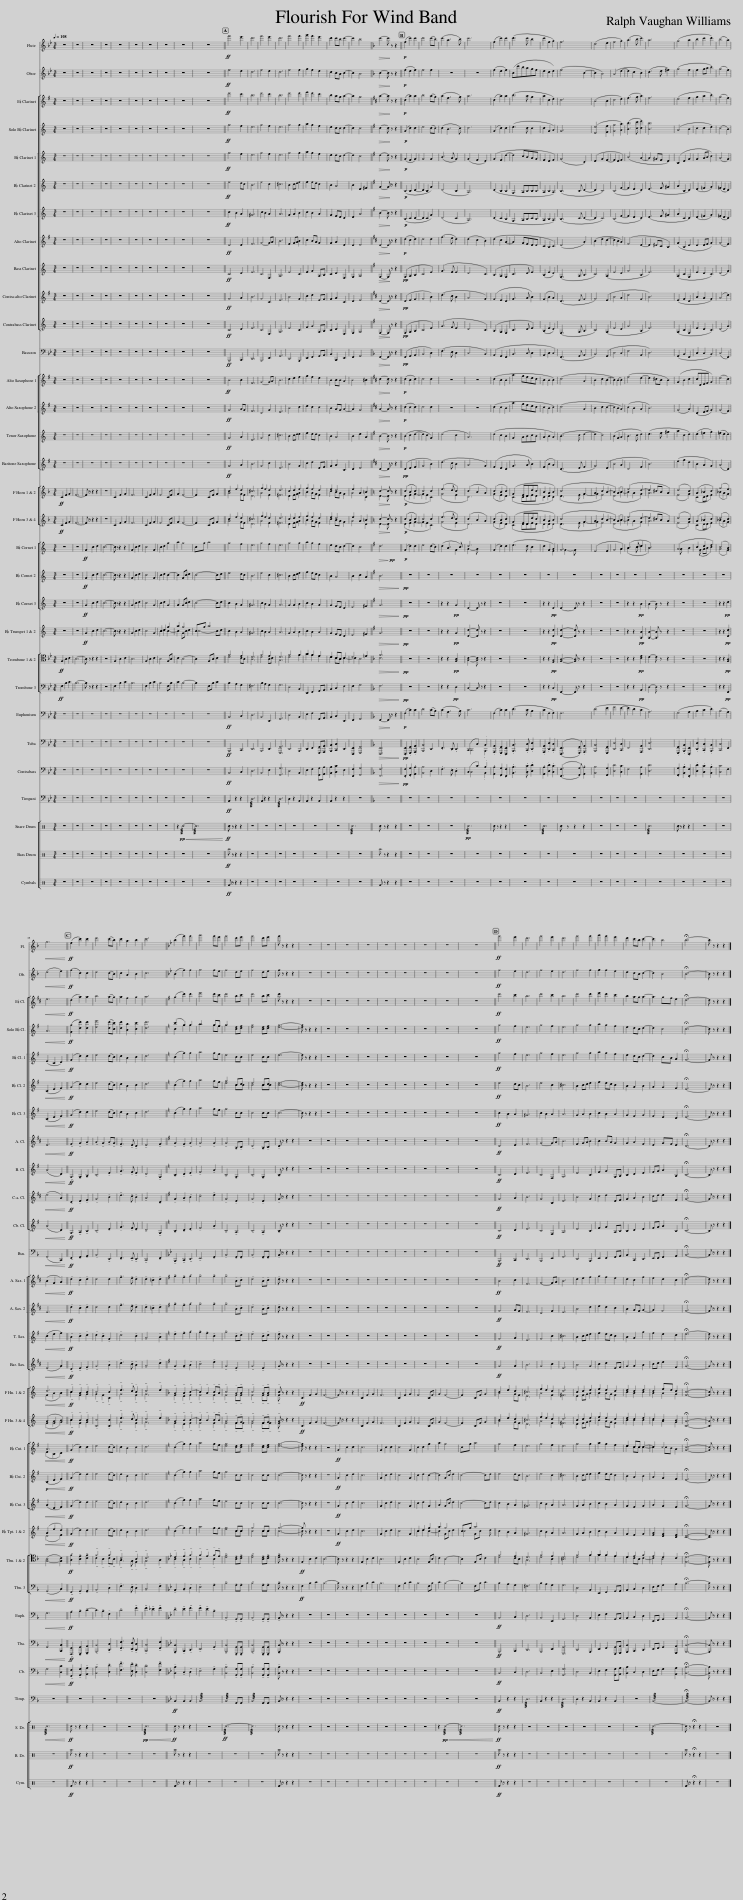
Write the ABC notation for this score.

X:1
%%score 1 2 [ 3 ( 4 5 ) [ 6 ( 7 8 ) 9 ] 10 11 12 13 ] 14 [ [ 15 16 ] 17 18 ] [ ( 19 20 ) ( 21 22 ) ] [ ( 23 24 ) 25 26 ] ( 27 28 ) [ ( 29 30 ) 31 ] 32 ( 33 34 ) ( 35 36 ) 37 [ 38 39 40 ]
L:1/8
Q:1/4=108
M:3/4
I:linebreak $
K:Bb
V:1 treble
V:2 treble
V:3 treble transpose=3
V:4 treble transpose=-2
V:5 treble transpose="-2 "
V:6 treble transpose=-2
V:7 treble transpose=-2
V:8 treble transpose="-2 "
V:9 treble transpose=-2
V:10 treble transpose=-9
V:11 treble transpose=-14
V:12 treble transpose=-21
V:13 treble transpose=-26
V:14 bass
V:15 treble transpose=-9
V:16 treble transpose=-9
V:17 treble transpose=-14
V:18 treble transpose=-21
V:19 treble transpose=-7
V:20 treble transpose="-7 "
V:21 treble transpose=-7
V:22 treble transpose="-7 "
V:23 treble transpose=-2
V:24 treble transpose="-2 "
V:25 treble transpose=-2
V:26 treble transpose=-2
V:27 treble transpose=-2
V:28 treble transpose="-2 "
V:29 tenor
V:30 tenor
V:31 bass
V:32 bass
V:33 bass
V:34 bass
V:35 bass transpose=-12
V:36 bass transpose="-12 "
V:37 bass
V:38 perc
K:none
V:39 perc
K:none
V:40 perc
K:none
V:1
 z6 | z6 | z6 | z6 | z6 | %5
 z6 | z6 | z6 | z6 | z6 || %10
!ff! f'4 e'2 | d'6 | f'4 e'2 | d'6 | f'4 f'2 | %15
 g'2 f'2 e'2 | d'2 c'b c'2- | c'2 b4 ||[K:F]!>(! c'2- c'!>)! z z2 ||!p! (f2 c'2) c'2 | %20
 d'4 (c'b) | (c'2 a3 b) | c'6 | (f2 c'2) c'2 | (d'3 c' b2 | %25
 c'2 f2 g2) | f6 | (d4 e2 | f4 g2) | (a3 b c'2) | %30
 a6 | (g4 a2 | b2 c'2 d'2) | (b4 a2) |$!<(! g6!<)! || %35
!ff! (f2 c'2) c'2 | d'4 (c'b) | c'2 a2 b2 | c'6 ||[K:Bb] (b2 f'2) f'2 | %40
 g'4 f'e' | f'4 d'e' | f'4 d'e' | f' z z2 z2 | z6 | %45
 z6 | z6 | z6 | z6 | z6 | %50
 z6 | z6 | z6 ||!ff! f'4 e'2 | d'6 | %55
 f'4 e'2 | d'6 | f'4 f'2 | g'2 f'2 e'2 |[Q:1/4=104] d'2[Q:1/4=100] c'b[Q:1/4=96] c'2- | %60
[Q:1/4=92] c'2[Q:1/4=88] b4[Q:1/4=84] |[Q:1/4=80] !fermata!b6- | b z z2 z2 |] %63
V:2
 z6 | z6 | z6 | z6 | z6 | %5
 z6 | z6 | z6 | z6 | z6 || %10
!ff! f4 e2 | d6 | f4 e2 | d6 | f4 f2 | %15
 g2 f2 e2 | d2 cB c2- | c2 B4 ||[K:F]!>(! c2- c!>)! z z2 ||!p! (f2 e2 f2) | %20
 f4 f2 | z6 | z6 | (f2 e2 f2) | (cc'bagf | %25
 e2 d2 e2) | (f4 c2- | c2 B4) | (A4 e2- | e2 d2 c2) | %30
 (d3 e ^f2) | (g4 f2 | f2 ga b2) | (g4 f2) |$!<(! (d4 e2)!<)! || %35
!ff! (f2 c2) c2 | d4 (cB) | c2 A2 B2 | c6 ||[K:Bb] (B2 f2) f2 | %40
 g4 fe | f4 de | f4 de | f z z2 z2 | z6 | %45
 z6 | z6 | z6 | z6 | z6 | %50
 z6 | z6 | z6 ||!ff! f4 e2 | d6 | %55
 f4 e2 | d6 | f4 f2 | g2 f2 e2 | d2 cB c2- | %60
 c2 B4 | !fermata!B6- | B z z2 z2 |] %63
V:3
[K:G] z6 | z6 | z6 | z6 | z6 | %5
 z6 | z6 | z6 | z6 | z6 || %10
!ff! d'4 c'2 | b6 | d'4 c'2 | b6 | d'4 d'2 | %15
 e'2 d'2 c'2 | b2 ag a2- | a2 g4 ||[K:D]!>(! a2- a!>)! z z2 ||!p! (d2 a2) a2 | %20
 b4 (ag) | (a2 f3 g) | a6 | (d2 a2) a2 | (b3 a g2 | %25
 a2 d2 e2) | d6 | (B4 c2 | d4 e2) | (f3 g a2) | %30
 f6 | (e4 f2 | g2 a2 b2) | (g4 f2) |$!<(! e6!<)! || %35
!ff! (d2 a2) a2 | b4 (ag) | a2 f2 g2 | a6 ||[K:G] (g2 d'2) d'2 | %40
 e'4 d'c' | d'4 bc' | d'4 bc' | d' z z2 z2 | z6 | %45
 z6 | z6 | z6 | z6 | z6 | %50
 z6 | z6 | z6 ||!ff! d'4 c'2 | b6 | %55
 d'4 c'2 | b6 | d'4 d'2 | e'2 d'2 c'2 | b2 ag a2- | %60
 a2 g!fermata!f !fermata!e2 | !fermata!d6- | d z z2 z2 |] %63
V:4
[K:C] z6 | z6 | z6 | z6 | z6 | %5
 z6 | z6 | z6 | z6 | z6 || %10
!ff! g4 f2 | e6 | g4 f2 | e6 | g4 g2 | %15
 a2 g2 f2 | e2 dc d2- | d2 c4 ||[K:G]!>(! d2- d!>)! z z2 ||!p! (G2 d2) d2 | %20
 e4 (dc) | (d2 B3 c) | d6 | (G2 d2) d2 | (e3 d c2 | %25
 d2 G2 A2) | G6 | ([Ee]4 [Ff]2 | [Gg]4 [Aa]2) | ([Bb]3 [cc'] [dd']2) | %30
 [Bb]6 | (A4 B2 | c2 d2 e2) | (c4 B2) |$!<(! A6!<)! || %35
!ff! ([Gg]2 [dd']2) [dd']2 | [ee']4 ([dd'][cc']) | [dd']2 [Bb]2 [cc']2 | [dd']6 ||[K:C] (c'2 g2) g2 | %40
 a4 gf | g4 [ce][df] | [eg]4 [ce][df] | [eg]6- | [eg] z z2 z2 | %45
 z6 | z6 | z6 | z6 | z6 | %50
 z6 | z6 | z6 ||!ff! g4 f2 | e6 | %55
 g4 f2 | e6 | g4 g2 | a2 g2 f2 | e2 dc d2- | %60
 d2 c4 | !fermata!c6- | c z z2 z2 |] %63
V:5
[K:C] x6 | x6 | x6 | x6 | x6 | %5
 x6 | x6 | x6 | x6 | x6 || %10
 x6 | x6 | x6 | x6 | x6 | %15
 x6 | x6 | x6 ||[K:G] x6 || x6 | %20
 x6 | x6 | x6 | x6 | x6 | %25
 x6 | x6 | x6 | x6 | x6 | %30
 x6 | x6 | x6 | x6 |$ x6 || %35
 x6 | x6 | x6 | x6 ||[K:C] c2 g2 g2 | %40
 a4 gf | g4 x2 | x6 | x6 | x6 | %45
 x6 | x6 | x6 | x6 | x6 | %50
 x6 | x6 | x6 || x6 | x6 | %55
 x6 | x6 | x6 | x6 | x6 | %60
 x6 | x6 | x6 |] %63
V:6
[K:C] z6 | z6 | z6 | z6 | z6 | %5
 z6 | z6 | z6 | z6 | z6 || %10
!ff! g4 f2 | e6 | g4 f2 | e6 | g4 g2 | %15
 a2 g2 f2 | e2 dc d2- | d2 c4 ||[K:G]!>(! d2- d!>)! z z2 ||!p! (G2 F2 G2) | %20
 G4 G2 | (B3 A G2) | (G2 F2 E2) | (G2 F2 d2- | d2 cBAG | %25
 F2 E2 F2) | (G4 D2) | (E2 G2 F2- | F2 E2 F2) | (B4 A2- | %30
 A2 ^GF E2) | (C2 E2 G2 | G2 AB c2) | (A4 G2) |$!<(! (E2 C2 D2)!<)! || %35
!ff! (G2 d2) d2 | e4 (dc) | d2 B2 c2 | d6 ||[K:C] (c2 g2) g2 | %40
 a4 gf | e4 cc | e4 cc | e6- | e z z2 z2 | %45
 z6 | z6 | z6 | z6 | z6 | %50
 z6 | z6 | z6 ||!ff! g4 f2 | e6 | %55
 g4 f2 | e6 | g4 g2 | a2 g2 f2 | e2 dc d2- | %60
 d2 cB A2 | !fermata!G6- | G z z2 z2 |] %63
V:7
[K:C] z6 | z6 | z6 | z6 | z6 | %5
 z6 | z6 | z6 | z6 | z6 || %10
!ff! e4 dc | B6 | e4 c2 | ^c6 | B2 cd e2 | %15
 f2 ed c2 | B2 A4 | B2 E2 ^F2 ||[K:G]!>(! G2- G!>)! z z2 ||!p! (B,2 C2 D2- | %20
 D2 C2 G2) | (D4 C2 | A,6) | (D2 C2 B,2 | G,2 A,B,CB, | %25
 A,2 B,2 A,2) | (B,3 C D2- | D2 C4) | (B,4 F2- | F2 E2 D2) | %30
 (E3 F ^G2 | A2 C2 D2) | (E2 =F2 G2) | (=F2 E2 D2) |$!<(! (C2 E2 F2)!<)! || %35
!ff! (G2 d2) d2 | e4 (dc) | d2 B2 c2 | d6 ||[K:C] (c2 g2) g2 | %40
 a4 gf | g4 cd | e4 cd | [ce]6- | [ce] z z2 z2 | %45
 z6 | z6 | z6 | z6 | z6 | %50
 z6 | z6 | z6 ||!ff! e4 dc | B6 | %55
 e4 c2 | ^c6 | B2 cd e2 | f2 ed c2 | B2 A2 B2 | %60
 A2 G2 F2 | !fermata!E6- | E z z2 z2 |] %63
V:8
[K:C] x6 | x6 | x6 | x6 | x6 | %5
 x6 | x6 | x6 | x6 | x6 || %10
 x6 | x6 | x6 | x6 | x6 | %15
 x6 | x6 | x6 ||[K:G] x6 || x6 | %20
 x6 | x6 | x6 | x6 | x6 | %25
 x6 | x6 | x6 | x6 | x6 | %30
 x6 | x6 | x6 | x6 |$ x6 || %35
 x6 | x6 | x6 | x6 ||[K:C] x6 | %40
 x6 | e4 cc | c4 cc | x6 | x6 | %45
 x6 | x6 | x6 | x6 | x6 | %50
 x6 | x6 | x6 || x6 | x6 | %55
 x6 | x6 | x6 | x6 | x6 | %60
 x6 | x6 | x6 |] %63
V:9
[K:C] z6 | z6 | z6 | z6 | z6 | %5
 z6 | z6 | z6 | z6 | z6 || %10
!ff! c2 B2 A2 | ^G6 | c2 B2 A2 | A6 | G2 A2 B2 | %15
 c2 B2 A2 | G2 FE D2 | E2 A4 ||[K:G]!>(! B2- B!>)! z z2 ||!p! (B,2 C2 D2- | %20
 D2 C2 G2) | (D4 C2 | A,6) | (D2 C2 B,2 | G,2 A,B,CB, | %25
 A,2 B,2 A,2) | (B,3 C D2- | D2 C4) | (B,4 F2- | F2 E2 D2) | %30
 (E3 F ^G2 | A2 C2 D2) | (E2 =F2 G2) | (=F2 E2 D2) |$!<(! (C2 E2 F2)!<)! || %35
!ff! (G2 d2) d2 | e4 (dc) | d2 B2 c2 | d6 ||[K:C] (c2 g2) g2 | %40
 a4 gf | g4 cc | c4 cc | c6- | c z z2 z2 | %45
 z6 | z6 | z6 | z6 | z6 | %50
 z6 | z6 | z6 ||!ff! c2 B2 A2 | ^G6 | %55
 c2 B2 A2 | A6 | G2 A2 B2 | c2 B2 A2 | G2 F2 G2 | %60
 F2 E2 D2 | !fermata!E6- | E z z2 z2 |] %63
V:10
[K:G] z6 | z6 | z6 | z6 | z6 | %5
 z6 | z6 | z6 | z6 | z6 || %10
!ff! D4 E2 | F6 | G4- GA | B6 | F2 GA B2 | %15
 c2 BA G2 | G2 A2 E2 | D2 E4 ||[K:D]!>(! D2- D!>)! z z2 ||!p! (d2 c2 d2) | %20
 d4 d2 | (f3 e d2) | (d2 c2 B2) | (d2 c2 A2- | A2 GFED | %25
 C2 B,2 C2) | (D4 A2) | (B2 d2 c2- | c2 B2 A2) | (F4 E2- | %30
 E2 ^DC B,2) | (G2 B,2 D2 | D2 EF G2) | (G4 F2) |$!<(! E6!<)! || %35
!ff! !tenuto!F2 !tenuto!G2 !tenuto!A2 | !tenuto!A2 !tenuto!G2 !tenuto!A!tenuto!G | !tenuto!F3 !tenuto!E !tenuto!D2 | !tenuto!E4 !tenuto!F2 ||[K:G] !tenuto!G2 !tenuto!F2 !tenuto!G2 | %40
 !tenuto!G4 !tenuto!G2 | !tenuto!G4 !tenuto!B,!tenuto!C | !tenuto!D4 !tenuto!B,!tenuto!C | !tenuto!D z z2 z2 | z6 | %45
 z6 | z6 | z6 | z6 | z6 | %50
 z6 | z6 | z6 ||!ff! D4 E2 | F6 | %55
 G4- GA | B6 | F2 GA B2 | c2 BA G2 | G2 A2 F2 | %60
 E2 GF E2 | !fermata!D6- | D z z2 z2 |] %63
V:11
[K:C] z6 | z6 | z6 | z6 | z6 | %5
 z6 | z6 | z6 | z6 | z6 || %10
!ff! C4 D2 | E6 | C4 F,2 | A,6 | E4 C2 | %15
 F2 G2 A,B, | C2 D2 F,2 | G,2 A,4 ||[K:G]!>(! G,2- G,!>)! z z2 ||!pp! (G,2 A,2 B,2 | %20
 C4 E2) | (G3 F E2 | D4 C2) | (B,2 A,2 G,2 | C3 D E2) | %25
 (B,2 E2 D2) | (G,3 A, B,2 | C4) (A,2 | E4 D2 | G4 B,2 | %30
 E6) | (A,2 C2 G,2 | E2 D2 C2) | (D4 G2) |$!<(! (A4 D2)!<)! || %35
!ff! !tenuto!G,2 !tenuto!A,2 !tenuto!B,2 | !tenuto!C4 !tenuto!E2 | !tenuto!G3 !tenuto!F !tenuto!E2 | !tenuto!D4 !tenuto!G,2 ||[K:C] !tenuto!C2 !tenuto!D2 !tenuto!E2 | %40
 !tenuto!F4 !tenuto!A2 | !tenuto!C4 !tenuto!A,2 | !tenuto!C4 !tenuto!A,2 | !tenuto!C z z2 z2 | z6 | %45
 z6 | z6 | z6 | z6 | z6 | %50
 z6 | z6 | z6 ||!ff! C4 D2 | E6 | %55
 C4 F,2 | A,6 | E4 C2 | F2 G2 A,B, | C2 D2 E2 | %60
 FG A2 B,2 | !fermata!C6- | C z z2 z2 |] %63
V:12
[K:G] z6 | z6 | z6 | z6 | z6 | %5
 z6 | z6 | z6 | z6 | z6 || %10
!ff! G4 A2 | B6 | G4 C2 | E6 | B4 G2 | %15
 c2 d2 EF | G2 A2 C2 | D2 E4 ||[K:D]!>(! D2- D!>)! z z2 ||!pp! (D2 E2 F2 | %20
 G4 B2) | (d3 c B2 | A4 G2) | (F2 E2 D2 | G3 A B2) | %25
 (F2 B2 A2) | (D3 E F2 | G4) (E2 | B4 A2 | d4 F2 | %30
 B6) | (E2 G2 D2 | B2 A2 G2) | (A4 d2) |$!<(! (e4 A2)!<)! || %35
!ff! !tenuto!D2 !tenuto!E2 !tenuto!F2 | !tenuto!G4 !tenuto!B2 | !tenuto!d3 !tenuto!c !tenuto!B2 | !tenuto!A4 !tenuto!D2 ||[K:G] !tenuto!G2 !tenuto!A2 !tenuto!B2 | %40
 !tenuto!c4 !tenuto!e2 | !tenuto!G4 !tenuto!E2 | !tenuto!G4 !tenuto!E2 | !tenuto!G z z2 z2 | z6 | %45
 z6 | z6 | z6 | z6 | z6 | %50
 z6 | z6 | z6 ||!ff! G4 A2 | B6 | %55
 G4 C2 | E6 | B4 G2 | c2 d2 EF | G2 A2 B2 | %60
 cd e2 F2 | !fermata!G6- | G z z2 z2 |] %63
V:13
[K:C] z6 | z6 | z6 | z6 | z6 | %5
 z6 | z6 | z6 | z6 | z6 || %10
!ff! C4 D2 | E6 | C4 F,2 | A,6 | E4 C2 | %15
 F2 G2 A,B, | C2 D2 F,2 | G,2 A,4 ||[K:G]!>(! G,2- G,!>)! z z2 ||!pp! (G,2 A,2 B,2 | %20
 C4 E2) | (G3 F E2 | D4 C2) | (B,2 A,2 G,2 | C3 D E2) | %25
 (B,2 E2 D2) | (G,3 A, B,2 | C4) (A,2 | E4 D2 | G4 B,2 | %30
 E6) | (A,2 C2 G,2 | E2 D2 C2) | (D4 G2) |$!<(! (A4 D2)!<)! || %35
!ff! !tenuto!G,2 !tenuto!A,2 !tenuto!B,2 | !tenuto!C4 !tenuto!E2 | !tenuto!G3 !tenuto!F !tenuto!E2 | !tenuto!D4 !tenuto!G,2 ||[K:C] !tenuto!C2 !tenuto!D2 !tenuto!E2 | %40
 !tenuto!F4 !tenuto!A2 | !tenuto!C4 !tenuto!A,2 | !tenuto!C4 !tenuto!A,2 | !tenuto!C z z2 z2 | z6 | %45
 z6 | z6 | z6 | z6 | z6 | %50
 z6 | z6 | z6 ||!ff! C4 D2 | E6 | %55
 C4 F,2 | A,6 | E4 C2 | F2 G2 A,B, | C2 D2 E2 | %60
 FG A2 B,2 | !fermata!C6- | C z z2 z2 |] %63
V:14
 z6 | z6 | z6 | z6 | z6 | %5
 z6 | z6 | z6 | z6 | z6 || %10
!ff! B,,,4 C,,2 | D,,6 | B,,,4 E,,2 | G,,6 | D,,4 B,,,2 | %15
 E,,2 F,,2 G,,A,, | B,,2 C,,2 E,,2 | F,,2 G,,4 ||[K:F]!>(! F,,2- F,,!>)! z z2 ||!pp! (F,,2 G,,2 A,,2 | %20
 B,,4 D,2) | (F,3 E, D,2 | C,4 B,,2) | (A,,2 G,,2 F,,2 | B,,3 C, D,2 | %25
 A,,2 D,2 C,2) | (F,,3 G,, A,,2 | B,,4) (G,,2 | D,4 C,2 | F,4 A,,2 | %30
 D,6) | (G,,2 B,,2 F,,2 | D,2 C,2 B,,2) | (C,4 F,,2) |$!<(! (G,,4 C,,2)!<)! || %35
!ff! !tenuto!F,,2 !tenuto!G,,2 !tenuto!A,,2 | !tenuto!B,,4 !tenuto!D,,2 | !tenuto!F,,3 !tenuto!E,, !tenuto!D,,2 | !tenuto!C,,4 !tenuto!F,,2 ||[K:Bb] !tenuto!B,,,2 !tenuto!C,,2 !tenuto!D,,2 | %40
 !tenuto!E,,4 !tenuto!G,,2 | !tenuto!B,,4 !tenuto!G,,!tenuto!G,, | !tenuto!B,,4 !tenuto!G,,!tenuto!G,, | !tenuto!B,, z z2 z2 | z6 | %45
 z6 | z6 | z6 | z6 | z6 | %50
 z6 | z6 | z6 ||!ff! B,,,4 C,,2 | D,,6 | %55
 B,,,4 E,,2 | G,,6 | D,,4 B,,,2 | E,,2 F,,2 G,,A,, | B,,2 C,,2 D,,2 | %60
 E,,F,, G,,2 A,,2 | !fermata!B,,6- | B,, z z2 z2 |] %63
V:15
[K:G] z6 | z6 | z6 | z6 | z6 | %5
 z6 | z6 | z6 | z6 | z6 || %10
!ff! B4 c2 | F6 | G4- GA | B6 | d2 e2 f2 | %15
 g2 f2 e2 | B2 cB A2 | B4 ^c2 ||[K:D]!>(! d2- d!>)! z z2 ||!p! (d2 c2 d2) | %20
 d4 d2 | z6 | z6 | (d2 c2 B2 | a2 gfed | %25
 c2 B2 c2) | (d4 A2 | B2 d2 c2- | c2) (B2 c2) | (f4 e2- | %30
 e2 ^dc B2) | (G2 B2 d2 | dDEF G2) | (e4 d2) |$!<(! (B2 G2 A2)!<)! || %35
!ff! !tenuto!d2 !tenuto!c2 !tenuto!d2 | d4 d2 | !tenuto!f3 !tenuto!e !tenuto!d2 | !tenuto!d2 !tenuto!=c2 !tenuto!d2 ||[K:G] !tenuto!g2 !tenuto!f2 !tenuto!g2 | %40
 !tenuto!g4 !tenuto!g2 | !tenuto!g4 !tenuto!B!tenuto!c | !tenuto!d4 !tenuto!B!tenuto!c | !tenuto!d z z2 z2 | z6 | %45
 z6 | z6 | z6 | z6 | z6 | %50
 z6 | z6 | z6 ||!ff! B4 c2 | F6 | %55
 G4- GA | B6 | d2 e2 f2 | g2 f2 e2 | d2 c2 f2 | %60
 e2 d2 c2 | !fermata!d6- | d z z2 z2 |] %63
V:16
[K:G] z6 | z6 | z6 | z6 | z6 | %5
 z6 | z6 | z6 | z6 | z6 || %10
!ff! G4 AG | F6 | D4 G2 | E6 | B4 d2 | %15
 e2 d2 c2 | B2 AG A2- | A2 G4 ||[K:D]!>(! A2- A!>)! z z2 ||!p! (d2 c2 d2) | %20
 d4 d2 | z6 | z6 | (d2 c2 B2 | a2 gfed | %25
 c2 B2 c2) | (d4 A2 | B2 d2 c2- | c2 B2 A2) | (c2 B2 A2 | %30
 B6) | (G4 A2) | (D2 EF G2) | (G4 F2) |$!<(! E6!<)! || %35
!ff! !tenuto!d2 !tenuto!c2 !tenuto!d2 | d4 d2 | !tenuto!f3 !tenuto!e !tenuto!d2 | !tenuto!d2 !tenuto!=c2 !tenuto!d2 ||[K:G] !tenuto!g2 !tenuto!f2 !tenuto!g2 | %40
 !tenuto!g4 !tenuto!g2 | !tenuto!g4 !tenuto!B!tenuto!c | !tenuto!d4 !tenuto!B!tenuto!c | !tenuto!d z z2 z2 | z6 | %45
 z6 | z6 | z6 | z6 | z6 | %50
 z6 | z6 | z6 ||!ff! G4 AG | F6 | %55
 D4 G2 | E6 | B4 d2 | e2 d2 c2 | B2 AG A2- | %60
 A2 G4 | !fermata!G6- | G z z2 z2 |] %63
V:17
[K:C] z6 | z6 | z6 | z6 | z6 | %5
 z6 | z6 | z6 | z6 | z6 || %10
!ff! G4 A2 | E6 | G4 c2 | ^c6 | B2 cd e2 | %15
 f2 ed c2 | B2 A4 | B2 e2 A2 ||[K:G]!>(! B2- B!>)! z z2 ||!p! (B2 c2 d2- | %20
 d2 c2 G2) | (d4 c2 | A6) | (d2 c2 B2 | G2 ABcB | %25
 A2 B2 A2) | (B3 c d2- | d2 c4) | (B2 G2 A2 | B3 c d2) | %30
 (e3 f ^g2 | a2 c2 d2) | (e2 =f2 g2) | (=f2 e2 d2) |$!<(! (c2 e2 f2)!<)! || %35
!ff! !tenuto!B2 !tenuto!c2 !tenuto!d2 | !tenuto!d2 !tenuto!c2 !tenuto!G2 | !tenuto!d4 !tenuto!c2 | !tenuto!A4 !tenuto!B2 ||[K:C] !tenuto!e2 !tenuto!f2 !tenuto!g2 | %40
 !tenuto!g2 !tenuto!f2 !tenuto!c2 | !tenuto!g4 !tenuto!c!tenuto!d | !tenuto!e4 !tenuto!c!tenuto!d | !tenuto!e z z2 z2 | z6 | %45
 z6 | z6 | z6 | z6 | z6 | %50
 z6 | z6 | z6 ||!ff! G4 A2 | E6 | %55
 G4 c2 | ^c6 | B2 cd e2 | f2 ed c2 | B2 A2 g2 | %60
 f2 e2 d2 | !fermata!e6- | e z z2 z2 |] %63
V:18
[K:G] z6 | z6 | z6 | z6 | z6 | %5
 z6 | z6 | z6 | z6 | z6 || %10
!ff! G4 A2 | B6 | G4 c2 | E6 | B4 G2 | %15
 c2 d2 EF | G2 A2 C2 | D2 E4 ||[K:D]!>(! D2- D!>)! z z2 ||!pp! (D2 E2 F2 | %20
 G4 B2) | (d3 c B2 | A4 G2) | (F2 E2 D2 | G3 A B2) | %25
 (F2 B2 A2) | (D3 E F2 | G4) (E2 | B4 A2 | D4 F2 | %30
 B6) | (e2 g2 d2 | B2 A2 G2) | (A4 D2) |$!<(! (E4 A2)!<)! || %35
!ff! !tenuto!D2 !tenuto!E2 !tenuto!F2 | !tenuto!G4 !tenuto!B2 | !tenuto!d3 !tenuto!c !tenuto!B2 | !tenuto!A4 !tenuto!d2 ||[K:G] !tenuto!G2 !tenuto!A2 !tenuto!B2 | %40
 !tenuto!c4 !tenuto!e2 | !tenuto!G4 !tenuto!E2 | !tenuto!G4 !tenuto!E2 | !tenuto!G z z2 z2 | z6 | %45
 z6 | z6 | z6 | z6 | z6 | %50
 z6 | z6 | z6 ||!ff! G4 A2 | B6 | %55
 G4 c2 | E6 | B4 G2 | c2 d2 EF | G2 A2 B2 | %60
 cd e2 F2 | !fermata!G6- | G z z2 z2 |] %63
V:19
[K:F]!ff! C2 F2 G2 | F6- | F z z2 z2 | z6 | C2 F2 G2 | %5
 F6 | C2 F2 G2 | F4 CF | G2 F4- | F2 CF G2 || %10
 c2 e2 d2 | ^c6 | f2 e2 d2 | d6 | c2 d2 e2 | %15
 f2 e2 d2 | e2 d4 | e2 A2 =B2 ||[K:C]!>(! c2- c!>)! z z2 ||!p! (c2 B2 c2) | %20
 c4 c2 | (e3 d c2) | (c2 B2 A2) | (c2 B2 c2) | (G2 FEdc | %25
 B2 A2 B2) | (c4 G2 | A2 c2 B2- | B2) (A2 B2) | (e4 d2- | %30
 d2 ^cB A2) | (d4 c2) | (A2 _B2 c2) | (f4 e2) |$!<(! d6!<)! || %35
!ff! !tenuto!c2 !tenuto!B2 !tenuto!c2 | !tenuto!c4 !tenuto!c2 | !tenuto!e3 !tenuto!d !tenuto!c2 | !tenuto!d4 !tenuto!e2 ||[K:F] !tenuto!A2 !tenuto!B2 !tenuto!c2- | %40
 !tenuto!c2 !tenuto!B2 !tenuto!c!tenuto!B | !tenuto!c4 !tenuto!A!tenuto!B | !tenuto!c4 !tenuto!A!tenuto!B | !tenuto!c z z2 z2 |!ff! C2 F2 G2 | %45
 F6- | F z z2 z2 | C2 F2 G2 | F6 | C2 F2 G2 | %50
 F4 CF | G2 F4- | F2 CF G2 || c2 e2 d2 | ^c6 | %55
 f2 e2 d2 | d6 | c2 d2 e2 | f2 e2 d2 | e2 d2 e2 | %60
 d2 fe d2 | !fermata![Fc]6- | [Fc] z z2 z2 |] %63
V:20
[K:F] x6 | x6 | x6 | x6 | x6 | %5
 x6 | x6 | x6 | x6 | x6 || %10
 A4 GF | E6 | A4 F2 | ^F6 | E2 FG A2 | %15
 B2 AG F2 | c2 BA G2 | A4 D2 ||[K:C] E2- E x3 || (E2 F2 G2- | %20
 G2 F2 C2) | (G4 F2 | D6) | (G2 F2 E2) | (C2 DEFE | %25
 D2 E2 D2) | (E3 F G2- | G2 F4) | (E4 B2- | B2 A2 G2) | %30
 A6 | (F4 G2) | (C2 DE F2) | (_B2 A2 G2) |$ (F2 A2 B2) || %35
 !tenuto!c2 F2 G2 | !tenuto!G2 !tenuto!F2 !tenuto!C2 | !tenuto!G4 !tenuto!F2 | !tenuto!G6 ||[K:F] !tenuto!F2 !tenuto!E2 !tenuto!F2 | %40
 !tenuto!F4 !tenuto!F2 | !tenuto!F4 !tenuto!F!tenuto!F | !tenuto!F4 !tenuto!F!tenuto!F | !tenuto!F x5 | x6 | %45
 x6 | x6 | x6 | x6 | x6 | %50
 x6 | x6 | x6 || A4 GF | E6 | %55
 A4 F2 | ^F6 | E2 FG A2 | B2 AG F2 | c2 B2 c2 | %60
 B2 A2 G2 | x6 | x6 |] %63
V:21
[K:F]!ff! C2 F2 G2 | F6- | F z z2 z2 | z6 | C2 F2 G2 | %5
 F6 | C2 F2 G2 | F4 CF | G2 F4- | F2 CF G2 || %10
 c2 e2 d2 | ^c6 | f2 e2 d2 | d6 | c2 d2 e2 | %15
 f2 e2 d2 | e2 d4 | e2 A2 =B2 ||[K:C]!>(! c2- c!>)! z z2 ||!p! (c2 B2 c2) | %20
 c4 c2 | (e3 d c2) | (c2 B2 A2) | (c2 B2 c2) | (G2 FEdc | %25
 B2 A2 B2) | (c4 G2 | A2 c2 B2- | B2) (A2 B2) | (e4 d2- | %30
 d2 ^cB A2) | (d4 c2) | (A2 _B2 c2) | (d4 c2) |$!<(! (A2 F2 G2)!<)! || %35
!ff! !tenuto!c2 !tenuto!B2 !tenuto!c2 | !tenuto![Cc]4 !tenuto![Cc]2 | !tenuto!e3 !tenuto!d !tenuto!c2 | !tenuto!d4 !tenuto!e2 ||[K:F] !tenuto!A2 !tenuto!B2 !tenuto!c2- | %40
 !tenuto!c2 !tenuto!B2 !tenuto!c!tenuto!B | !tenuto!A4 !tenuto!F!tenuto!G | !tenuto!A4 !tenuto!F!tenuto!G | !tenuto!A z z2 z2 |!ff! C2 F2 G2 | %45
 F6- | F z z2 z2 | C2 F2 G2 | F6 | C2 F2 G2 | %50
 F4 CF | G2 F4- | F2 CF G2 || c2 e2 d2 | ^c6 | %55
 f2 e2 d2 | d6 | c2 d2 e2 | f2 e2 d2 | e2 d2 e2 | %60
 d2 c2 B2 | !fermata![CA]6- | [CA] z z2 z2 |] %63
V:22
[K:F] x6 | x6 | x6 | x6 | x6 | %5
 x6 | x6 | x6 | x6 | x6 || %10
 A4 GF | E6 | A4 F2 | ^F6 | E2 FG A2 | %15
 B2 AG F2 | c2 BA G2 | A4 D2 ||[K:C] E2- E x3 || (E2 F2 G2- | %20
 G2 F2 C2) | (G4 F2 | D6) | (G2 F2 E2) | (C2 DEFE | %25
 D2 E2 D2) | (E3 F G2- | G2 F4) | (E4 B2- | B2 A2 G2) | %30
 A6 | (F4 G2) | (C2 DE F2) | (_B2 A2 G2) |$ (F2 A2 B2) || %35
 !tenuto!c2 F2 G2 | x6 | !tenuto!G4 !tenuto!F2 | !tenuto!G6 ||[K:F] !tenuto!F2 !tenuto!E2 !tenuto!F2 | %40
 !tenuto!F4 !tenuto!F2 | !tenuto!F4 !tenuto!F!tenuto!F | !tenuto!F4 !tenuto!F!tenuto!F | !tenuto!F x5 | x6 | %45
 x6 | x6 | x6 | x6 | x6 | %50
 x6 | x6 | x6 || A4 GF | E6 | %55
 A4 F2 | ^F6 | E2 FG A2 | B2 AG F2 | c2 B2 c2 | %60
 B2 A2 G2 | x6 | x6 |] %63
V:23
[K:C] z6 | z6 |!ff! G2 c2 d2 | c6- | c z z2 z2 | %5
 G2 c2 d2 | c4 G2 | c2 d2 g2 | a2 g4 | cg a4 || %10
 g4 f2 | e6 | g4 f2 | e6 | g4 g2 | %15
 a2 g2 f2 | e2 dc d2- | d2 c4 ||[K:G]!>(! d3-!>)!!pp! x3 ||!p! (G2 d2) d2 | %20
 e4 (dc) | (d2 B3 c) | d6 | (G2 d2) d2 | (e3 d c2 | %25
 d2 G2 A2) | G6 | (E4 F2 | G4 A2) | (B3 c d2 | %30
 B6) | (A4 B2 | c2 d2 e2) | (c4 B2) |$!<(! A6!<)! || %35
!ff! (G2 d2) d2 | e4 (dc) | d2 B2 c2 | d6 ||[K:C] (c2 g2) g2 | %40
 a4 gf | [eg]4 [ce][df] | [eg]4 [ce][df] | [eg]6- | [eg] z z2 z2 | %45
 z6 |!ff! G2 c2 d2 | c6 | G2 c2 d2 | c4 G2 | %50
 c2 d2 g2 | a2 g4 | cg a4 || g4 f2 | e6 | %55
 g4 f2 | e6 | g4 g2 | a2 g2 f2 | e2 dc d2- | %60
 d2 c4 | !fermata![Gc]6- | [Gc] z z2 z2 |] %63
V:24
[K:C] x6 | x6 | x6 | x6 | x6 | %5
 x6 | x6 | x6 | x6 | x6 || %10
 x6 | x6 | x6 | x6 | x6 | %15
 x6 | x6 | x6 ||[K:G] x6 || x6 | %20
 x6 | x4 G2 | A2- A x3 | x6 | x6 | %25
 x4 F2 | G2- G x3 | x6 | x4 A2 | (B3 c d2 | %30
 B6) | A x5 | x (G AB c2) | (A4 G2) |$ (E2 C2 D2) || %35
 x6 | x6 | x6 | x6 ||[K:C] x6 | %40
 x6 | x6 | x6 | x6 | x6 | %45
 x6 | x6 | x6 | x6 | x6 | %50
 x6 | x6 | x6 || x6 | x6 | %55
 x6 | x6 | x6 | x6 | e2 dc d2- | %60
 d2 cB A2 | x6 | x6 |] %63
V:25
[K:C] z6 | z6 |!ff! G2 c2 d2 | c6- | c z z2 z2 | %5
 G2 c2 d2 | c4 G2 | c2 d2 c2- | c2 Gc d2 | c4- cd || %10
 e4 dc | B6 | e4 c2 | ^c6 | B2 cd e2 | %15
 f2 ed c2 | B2 A4 | B2 c2 A2 ||[K:G]!>(! B6!>)! ||!pp! z6 | %20
 z6 | z6 | z6 | z6 | z6 | %25
 z6 | z6 | z6 | z6 | z6 | %30
 z6 | z6 | z6 | z6 |$!p!!<(! (C2 E2 F2)!<)! || %35
!ff! (G2 d2) d2 | e4 (dc) | d2 B2 c2 | d6 ||[K:C] (c2 g2) g2 | %40
 a4 gf | g4 cc | c4 cc | c6- | c z z2 z2 | %45
 z6 |!ff! G2 c2 d2 | c6 | G2 c2 d2 | c4 G2 | %50
 c2 d2 c2- | c2 Gc d2 | c4- cd || e4 dc | B6 | %55
 e4 c2 | ^c6 | B2 cd e2 | f2 ed c2 | B2 A2 B2 | %60
 A2 G2 F2 | !fermata!E6- | E z z2 z2 |] %63
V:26
[K:C] z6 | z6 |!ff! G2 c2 d2 | c6- | c z z2 z2 | %5
 G2 c2 d2 | c4 G2 | c2 d2 G2 | A2 Gc d2 | c4- cd || %10
 c2 B2 A2 | ^G6 | c2 B2 A2 | A6 | G2 A2 B2 | %15
 c2 B2 A2 | G2 FE D2 | E4 ^F2 ||[K:G]!>(! G6!>)! ||!pp! z6 | %20
 z6 | z2 z2!pp! G2 | D2- D z z2 | z6 | z6 | %25
 z2 z2!pp! D2 | D2- D z z2 | z6 | z6 | z2 z2!pp! B2 | %30
 B2- B z z2 | z6 | z6 | z2 z2!pp! d2 |$!<(! (A2 E2 F2)!<)! || %35
!ff! (G2 d2) d2 | e4 (dc) | d2 B2 c2 | d6 ||[K:C] (c2 g2) g2 | %40
 a4 gf | e4 cc | c4 cc | c6- | c z z2 z2 | %45
 z6 |!ff! G2 c2 d2 | c6 | G2 c2 d2 | c4 G2 | %50
 c2 d2 G2 | A2 Gc d2 | c4- cd || c2 B2 A2 | ^G6 | %55
 c2 B2 A2 | A6 | G2 A2 B2 | c2 B2 A2 | G2 F2 G2 | %60
 A2 G2 F2 | !fermata!G6- | G z z2 z2 |] %63
V:27
[K:C] z6 | z6 |!ff! G2 c2 d2 | c6- | c z z2 z2 | %5
 G2 c2 d2 | c4 G2 | c2 d2 g2 | a2 g4 | cg a4 || %10
 c2 B2 A2 | ^G6 | c2 B2 A2 | A6 | G2 A2 B2 | %15
 c2 B2 A2 | G2 FE D2 | E4 ^F2 ||[K:G]!>(! G6!>)! ||!pp! z6 | %20
 z6 | z2 z2!pp! G2 | [Dd]2- [Dd] z z2 | z6 | z6 | %25
 z2 z2!pp! [Dd]2 | [Dd]2- [Dd] z z2 | z6 | z6 | z2 z2!pp! [B,B]2 | %30
 [B,B]2- [B,B] z z2 | z6 | z6 | z2 z2!pp! [Dd]2 |$!<(! (A2 e2 d2)!<)! || %35
!ff! (G2 d2) d2 | e4 (dc) | d2 B2 c2 | d6 ||[K:C] (c2 g2) g2 | %40
 a4 gf | [eg]4 cc | g4 cc | g6- | g z z2 z2 | %45
 z6 |!ff! G2 c2 d2 | c6 | G2 c2 d2 | c4 G2 | %50
 c2 d2 g2 | a2 g4 | cg a4 || c2 B2 A2 | ^G6 | %55
 c2 B2 A2 | A6 | G2 A2 B2 | c2 B2 A2 | G2 F2 G2 | %60
 [FA]2 [EG]2 [DF]2 | !fermata![CE]6- | [CE] z z2 z2 |] %63
V:28
[K:C] x6 | x6 | x6 | x6 | x6 | %5
 x6 | x6 | c2 d2 c2- | c2 Gc d2 | c4- cd || %10
 x6 | x6 | x6 | x6 | x6 | %15
 x6 | x6 | x6 ||[K:G] x6 || x6 | %20
 x6 | x6 | x6 | x6 | x6 | %25
 x6 | x6 | x6 | x6 | x6 | %30
 x6 | x6 | x6 | x6 |$ (E4 F2) || %35
 x6 | x6 | x6 | x6 ||[K:C] x6 | %40
 x6 | x4 cc | c4 cc | c6- | c x5 | %45
 x6 | x6 | x6 | x6 | x6 | %50
 c2 d2 c2- | c2 Gc d2 | [cGc]4 x d || x6 | x6 | %55
 x6 | x6 | x6 | x6 | x6 | %60
 x6 | x6 | x6 |] %63
V:29
!ff! F,2 B,2 C2 | B,6- | B, z z2 z2 | z6 | F,2 B,2 C2 | %5
 B,6 | F,2 B,2 C2 | B,4 F,B, | C2 B,4- | B,2 F,B, C2 || %10
 F4 E2 | D6 | F4 E2 | D6 | F4 F2 | %15
 G2 F2 E2 | D2 CB, C2 | D4 =E2 ||[K:F]!>(! F6!>)! ||!pp! z6 | %20
 z6 | z2 z2!pp! [F,B,]2 | [G,C]2- [G,C] z z2 | z6 | z6 | %25
 z2 z2!pp! [E,G,]2 | [F,A,]2- [F,A,] z z2 | z6 | z6 | z2 z2!pp! [CE]2 | %30
 D2- D z z2 | z6 | z6 | z2 z2!pp! [F,A,]2 |$ ([G,-B,]4 [G,C]2) || %35
!ff! !tenuto![A,F]2 !tenuto![B,E]2 !tenuto![CF]2 | !tenuto!F4 !tenuto!F2 | !tenuto!C4 !tenuto!B,2 | !tenuto!C6 ||[K:Bb] !tenuto!D2 !tenuto!E2 !tenuto!F2 | %40
 !tenuto!F2 !tenuto!E2 !tenuto!F!tenuto!E | !tenuto![DF]4 !tenuto![B,D]!tenuto![CE] | !tenuto![DF]4 !tenuto![B,D]!tenuto![CE] | !tenuto![DF] z z2 z2 |!ff! F,2 B,2 C2 | %45
 B,6- | B, z z2 z2 | F,2 B,2 C2 | B,6 | F,2 B,2 C2 | %50
 B,4 F,B, | C2 B,4- | B,2 F,B, C2 || F4 E2 | D6 | %55
 F4 E2 | D6 | F4 F2 | G2 F2 E2 | D2 E2 F2 | %60
 E2 D2 C2 | !fermata![F,D]6- | [F,D] z z2 z2 |] %63
V:30
 x6 | x6 | x6 | x6 | x6 | %5
 x6 | x6 | x6 | x6 | x6 || %10
 D4 CB, | A,6 | D4 B,C | G,6 | D4 F2 | %15
 G2 F2 E2 | D2 CB, C2- | C2 B,4 ||[K:F] C6 || x6 | %20
 x6 | x6 | x6 | x6 | x6 | %25
 x6 | x6 | x6 | x6 | x6 | %30
 x6 | x6 | x6 | x6 |$ x6 || %35
 x6 | !tenuto!C2 !tenuto!B,2 !tenuto!C!tenuto!B, | !tenuto!A,3 !tenuto!G, !tenuto!F,2 | !tenuto!G,4 !tenuto!A,2 ||[K:Bb] !tenuto!B,2 !tenuto!A,2 !tenuto!B,2 | %40
 !tenuto!B,4 !tenuto!B,2 | x6 | x6 | x6 | x6 | %45
 x6 | x6 | x6 | x6 | x6 | %50
 x6 | x6 | x6 || D4 CB, | A,6 | %55
 D4 B,2 | =B,6 | D4 F2 | G2 F2 E2 | D2 CB, C2- | %60
 C2 B,4 | x6 | x6 |] %63
V:31
!ff! F,2 B,2 C2 | B,6- | B, z z2 z2 | z6 | F,2 B,2 C2 | %5
 B,6 | F,2 B,2 C2 | B,4 F,B, | C2 B,4- | B,2 F,B, C2 || %10
 B,2 A,2 G,2 | ^F,6 | B,2 A,2 G,2 | G,6 | D,4 B,,2 | %15
 E,,2 F,,2 G,,A,, | B,,2 C,2 E,2 | F,2 G,4 ||[K:F]!>(! F,6!>)! ||!pp! z6 | %20
 z6 | z2 z2!pp! D,2 | C,2- C, z z2 | z6 | z6 | %25
 z2 z2!pp! C,2 | F,,2- F,, z z2 | z6 | z6 | z2 z2!pp! A,,2 | %30
 D,2- D, z z2 | z6 | z6 | z2 z2!pp! F,,2 |$!<(! (G,,4 C,2)!<)! || %35
!ff! !tenuto!F,,2 !tenuto!G,,2 !tenuto!A,,2 | !tenuto!B,,4 !tenuto!D,2 | !tenuto!F,3 !tenuto!E, !tenuto!D,2 | !tenuto!C,4 !tenuto!F,2 ||[K:Bb] !tenuto!B,,2 !tenuto!C,2 !tenuto!D,2 | %40
 !tenuto!E,4 !tenuto!G,2 | !tenuto!B,4 !tenuto!G,!tenuto!G, | !tenuto!B,4 !tenuto!G,!tenuto!G, | !tenuto!B, z z2 z2 |!ff! F,2 B,2 C2 | %45
 B,6- | B, z z2 z2 | F,2 B,2 C2 | B,6 | F,2 B,2 C2 | %50
 B,4 F,B, | C2 B,4- | B,2 F,B, C2 || B,2 A,2 G,2 | ^F,6 | %55
 B,2 A,2 G,2 | G,6 | D,4 B,,2 | E,,2 F,,2 G,,A,, | B,,2 C,2 D,2 | %60
 E,F, G,2 A,2 | !fermata!B,6- | B, z z2 z2 |] %63
V:32
 z6 | z6 | z6 | z6 | z6 | %5
 z6 | z6 | z6 | z6 | z6 || %10
!ff! B,,4 C,2 | D,6 | B,,4 E,,2 | G,,6 | D,4 B,,2 | %15
 E,2 F,2 G,,A,, | B,,2 C,2 E,,2 | F,,2 G,,4 ||[K:F]!>(! F,,2- F,,!>)! z z2 ||!p! (F,2 C2) C2 | %20
 D4 (CB,) | (C2 A,3 B,) | C6 | (F,2 C2) C2 | (D3 C B,2 | %25
 C2 F,2 G,2) | F,6 | (D4 E2 | F4 E2- | E2 D2 C2 | %30
 A,6) | (G,4 A,2 | B,2 C2 D2) | (B,4 A,2) |$!<(! G,6!<)! || %35
!ff! !tenuto!A,2 !tenuto!B,2 !tenuto!C2- | C2 !tenuto!B,2 !tenuto!F,2 | !tenuto!C4 !tenuto!F2 | !tenuto!F2 !tenuto!_E2 !tenuto!F2 ||[K:Bb] !tenuto!D2 !tenuto!E2 !tenuto!F2 | %40
 !tenuto!F2 !tenuto!E2 !tenuto!B,2 | !tenuto!B,,4 !tenuto!G,,!tenuto!G,, | !tenuto!B,,4 !tenuto!G,,!tenuto!G,, | !tenuto!B,, z z2 z2 | z6 | %45
 z6 | z6 | z6 | z6 | z6 | %50
 z6 | z6 | z6 ||!ff! B,,4 C,2 | D,6 | %55
 B,,4 E,,2 | G,,6 | D,4 B,,2 | E,2 F,2 G,,A,, | B,,2 C,2 D,2 | %60
 E,,F,, G,,2 A,,2 | !fermata!B,,6- | B,, z z2 z2 |] %63
V:33
 z6 | z6 | z6 | z6 | z6 | %5
 z6 | z6 | z6 | z6 | z6 || %10
!ff! B,,,4 C,,2 | D,,6 | B,,,4 E,,2 | [G,,,G,,]6 | D,,4 B,,,2 | %15
 E,,2 F,,2 [G,,,G,,][A,,,A,,] | [B,,,B,,]2 [C,,C,]2 E,,2 | [F,,,F,,]2 [G,,,G,,]4 ||[K:F]!>(! [F,,,F,,]6!>)! ||!pp! .[F,,,F,,]2 .[G,,,G,,]2 .[A,,,A,,]2 | %20
 [B,,,B,,]4 D,,2 | .F,,3 .E,, .D,,2 | (C,,2 C,2) .B,,2 | .[A,,,A,,]2 .[G,,,G,,]2 .[F,,,F,,]2 | .[B,,,B,,]3 .[C,,C,] .[D,,D,]2 | %25
 .[A,,,A,,]2 .[D,,D,]2 .[C,,C,]2 | (([F,,,F,,]3 [G,,,G,,])) .[A,,,A,,]2 | [B,,,B,,]4 [G,,,G,,]2 | [D,,D,]4 [C,,C,]2 | F,,4 [A,,,A,,]2 | %30
 [D,,D,]6 | .[G,,,G,,]2 .[B,,,B,,]2 .[F,,,F,,]2 | .[D,,D,]2 .[C,,C,]2 .[B,,,B,,]2 | [C,,C,]4 F,,2 |$!<(! G,,4 [C,,C,]2!<)! || %35
!ff! !tenuto![F,,,F,,]2 !tenuto![G,,,G,,]2 !tenuto![A,,,A,,]2 | !tenuto![B,,,B,,]4 !tenuto![D,,D,]2 | !tenuto![F,,F,]3 !tenuto![E,,E,] !tenuto![D,,D,]2 | !tenuto![C,,C,]4 !tenuto![F,,F,]2 ||[K:Bb] !tenuto![B,,,B,,]2 !tenuto!C,,2 !tenuto!D,,2 | %40
 !tenuto!E,,4 !tenuto!G,,2 | !tenuto![B,,,B,,]4 !tenuto![G,,,G,,]!tenuto![G,,,G,,] | !tenuto![B,,,B,,]4 !tenuto![G,,,G,,]!tenuto![G,,,G,,] | !tenuto![B,,,B,,] z z2 z2 | z6 | %45
 z6 | z6 | z6 | z6 | z6 | %50
 z6 | z6 | z6 ||!ff! B,,,4 C,,2 | D,,6 | %55
 B,,,4 E,,2 | [G,,,G,,]6 | D,,4 B,,,2 | E,,2 F,,2 [G,,,G,,][A,,,A,,] | [B,,,B,,]2 C,,2 D,,2 | %60
 E,,F,, G,,2 [A,,,A,,]2 | !fermata![B,,,B,,]6- | [B,,,B,,] z z2 z2 |] %63
V:34
 x6 | x6 | x6 | x6 | x6 | %5
 x6 | x6 | x6 | x6 | x6 || %10
 x6 | x6 | x6 | x6 | x6 | %15
 x6 | x6 | x6 ||[K:F] x6 || x6 | %20
 x6 | x6 | C,,4 .B,,,2 | x6 | x6 | %25
 x6 | x6 | x6 | x6 | x6 | %30
 x6 | x6 | x6 | x6 |$ x6 || %35
 x6 | x6 | x6 | x6 ||[K:Bb] x6 | %40
 x6 | x6 | x6 | x6 | x6 | %45
 x6 | x6 | x6 | x6 | x6 | %50
 x6 | x6 | x6 || x6 | x6 | %55
 x6 | x6 | x6 | x6 | x6 | %60
 x6 | x6 | x6 |] %63
V:35
 z6 | z6 | z6 | z6 | z6 | %5
 z6 | z6 | z6 | z6 | z6 || %10
!ff! B,,4 C,2 | D,6 | B,,4 E,2 | [G,,G,]6 | D,4 B,,2 | %15
 E,2 F,2 [G,,G,][A,,A,] | [B,,B,]2 [C,C]2 E,2 | [F,,F,]2 [G,,G,]4 ||[K:F]!>(! [F,,F,]6!>)! ||!pp! .[F,,F,]2 .[G,,G,]2 .[A,,A,]2 | %20
 [B,,B,]4 D,2 | .F,3 .E, .D,2 | (C,2 C2) .B,2 | .[A,,A,]2 .[G,,G,]2 .[F,,F,]2 | .[B,,B,]3 .[C,C] .[D,D]2 | %25
 .[A,,A,]2 .[D,D]2 .[C,C]2 | (([F,,F,]3 [G,,G,])) .[A,,A,]2 | [B,,B,]4 [G,,G,]2 | [D,D]4 [C,C]2 | F,4 [A,,A,]2 | %30
 [D,D]6 | .[G,,G,]2 .[B,,B,]2 .[F,,F,]2 | .[D,D]2 .[C,C]2 .[B,,B,]2 | [C,C]4 F,2 |$!<(! G,4 [C,C]2!<)! || %35
!ff! !tenuto![F,,F,]2 !tenuto![G,,G,]2 !tenuto![A,,A,]2 | !tenuto![B,,B,]4 !tenuto![D,D]2 | !tenuto![F,F]3 !tenuto![E,E] !tenuto![D,D]2 | !tenuto![C,C]4 !tenuto![F,F]2 ||[K:Bb] !tenuto![B,,B,]2 !tenuto!C,2 !tenuto!D,2 | %40
 !tenuto!E,4 !tenuto!G,2 | !tenuto![B,,B,]4 !tenuto![G,,G,]!tenuto![G,,G,] | !tenuto![B,,B,]4 !tenuto![G,,G,]!tenuto![G,,G,] | !tenuto![B,,B,] z z2 z2 | z6 | %45
 z6 | z6 | z6 | z6 | z6 | %50
 z6 | z6 | z6 ||!ff! B,,4 C,2 | D,6 | %55
 B,,4 E,2 | [G,,G,]6 | D,4 B,,2 | E,2 F,2 [G,,G,][A,,A,] | [B,,B,]2 C,2 D,2 | %60
 E,F, G,2 [A,,A,]2 | !fermata![B,,B,]6- | [B,,B,] z z2 z2 |] %63
V:36
 x6 | x6 | x6 | x6 | x6 | %5
 x6 | x6 | x6 | x6 | x6 || %10
 x6 | x6 | x6 | x6 | x6 | %15
 x6 | x6 | x6 ||[K:F] x6 || x6 | %20
 x6 | x6 | C,4 .B,,2 | x6 | x6 | %25
 x6 | x6 | x6 | x6 | x6 | %30
 x6 | x6 | x6 | x6 |$ x6 || %35
 x6 | x6 | x6 | x6 ||[K:Bb] x6 | %40
 x6 | x6 | x6 | x6 | x6 | %45
 x6 | x6 | x6 | x6 | x6 | %50
 x6 | x6 | x6 || x6 | x6 | %55
 x6 | x6 | x6 | x6 | x6 | %60
 x6 | x6 | x6 |] %63
V:37
 z6 | z6 | z6 | z6 | z6 | %5
 z6 | z6 | z6 | z6 | z6 || %10
!ff! B,,2 z2 z2 | !////!D,6 | B,,2 z2 z2 | !////!D,6 | D,2 z2 B,,2 | %15
 B,,2 z2 B,,2 | B,,2 z2 z2 | z6 ||[K:F] z6 || z6 | %20
 z6 | z6 | z6 | z6 | z6 | %25
 z6 | z6 | z6 | z6 | z6 | %30
 z6 | z6 | z6 | z6 |$ z6 || %35
 z6 | z6 | z6 | z6 ||[K:Bb]!ff! B,,2 B,,2 B,,2 | %40
 !////!B,,6 | !////!B,,4 G,,G,, | !////!B,,4 G,,G,, | B,, z z2 z2 | z6 | %45
 z6 | z6 | z6 | z6 | z6 | %50
 z6 | z6 | z6 ||!ff! B,,2 z2 z2 | !////!D,6 | %55
 B,,2 z2 z2 | !////!D,6 | D,2 z2 B,,2 | B,,2 z2 B,,2 | z6 | %60
 !////!B,,6- | !////!!fermata!B,,6- | B,, z z2 z2 |] %63
V:38
[K:C] z6 | z6 | z6 | z6 | z6 | %5
 z6 | z6 | z6 | z2!pp!!<(! !////!c4- | !////!c6!<)! || %10
!ff! c z z2 z2 | z6 | z6 | z6 | z6 | %15
 z6 | z6 | !////!c6 || c z z2 z2 || z6 | %20
 z6 | z6 |!pp! !////!c6 | c z z2 z2 | z6 | %25
 !////!c6 | c z z2 z2 | z6 | z6 | z6 | %30
 !////!c6 | c z z2 z2 | z6 | z6 |$!<(! !////!c6!<)! || %35
!ff! c z z2 z2 | z6 | z6 |!pp!!<(! !////!c6!<)! ||!ff! c z z2 z2 | %40
 z6 |!ff! !////!c6- | !////!c6 | c z z2 z2 | z6 | %45
 z6 | z6 | z6 | z6 | z6 | %50
 z6 | z2!pp!!<(! !////!c4- | !////!c6!<)! ||!ff! c z z2 z2 | z6 | %55
 z6 | z6 | z6 | z6 | z6 | %60
 !////!c6- | c z !fermata!z2 z2 | z6 |] %63
V:39
[K:C] z6 | z6 | z6 | z6 | z6 | %5
 z6 | z6 | z6 | z6 | z6 || %10
!ff! ^a z z2 z2 | z6 | z6 | z6 | z6 | %15
 z6 | z6 | z6 || ^a z z2 z2 || z6 | %20
 z6 | z6 | z6 | z6 | z6 | %25
 z6 | z6 | z6 | z6 | z6 | %30
 z6 | z6 | z6 | z6 |$ z6 || %35
!ff! ^a z z2 z2 | z6 | z6 | z6 || ^a z z2 z2 | %40
 z6 | z6 | z6 | ^a z z2 z2 | z6 | %45
 z6 | z6 | z6 | z6 | z6 | %50
 z6 | z6 | z6 ||!ff! ^a z z2 z2 | z6 | %55
 z6 | z6 | z6 | z6 | z6 | %60
 z6 | ^a z !fermata!z2 z2 | z6 |] %63
V:40
[K:C] z6 | z6 | z6 | z6 | z6 | %5
 z6 | z6 | z6 | z6 | z6 || %10
!ff! F z z2 z2 | z6 | z6 | z6 | z6 | %15
 z6 | z6 | z6 || F z z2 z2 || z6 | %20
 z6 | z6 | z6 | z6 | z6 | %25
 z6 | z6 | z6 | z6 | z6 | %30
 z6 | z6 | z6 | z6 |$ z6 || %35
!ff! F z z2 z2 | z6 | z6 | z6 || F z z2 z2 | %40
 z6 | z6 | z6 | F z z2 z2 | z6 | %45
 z6 | z6 | z6 | z6 | z6 | %50
 z6 | z6 | z6 ||!ff! F z z2 z2 | z6 | %55
 z6 | z6 | z6 | z6 | z6 | %60
 z6 | F z !fermata!z2 z2 | z6 |] %63
